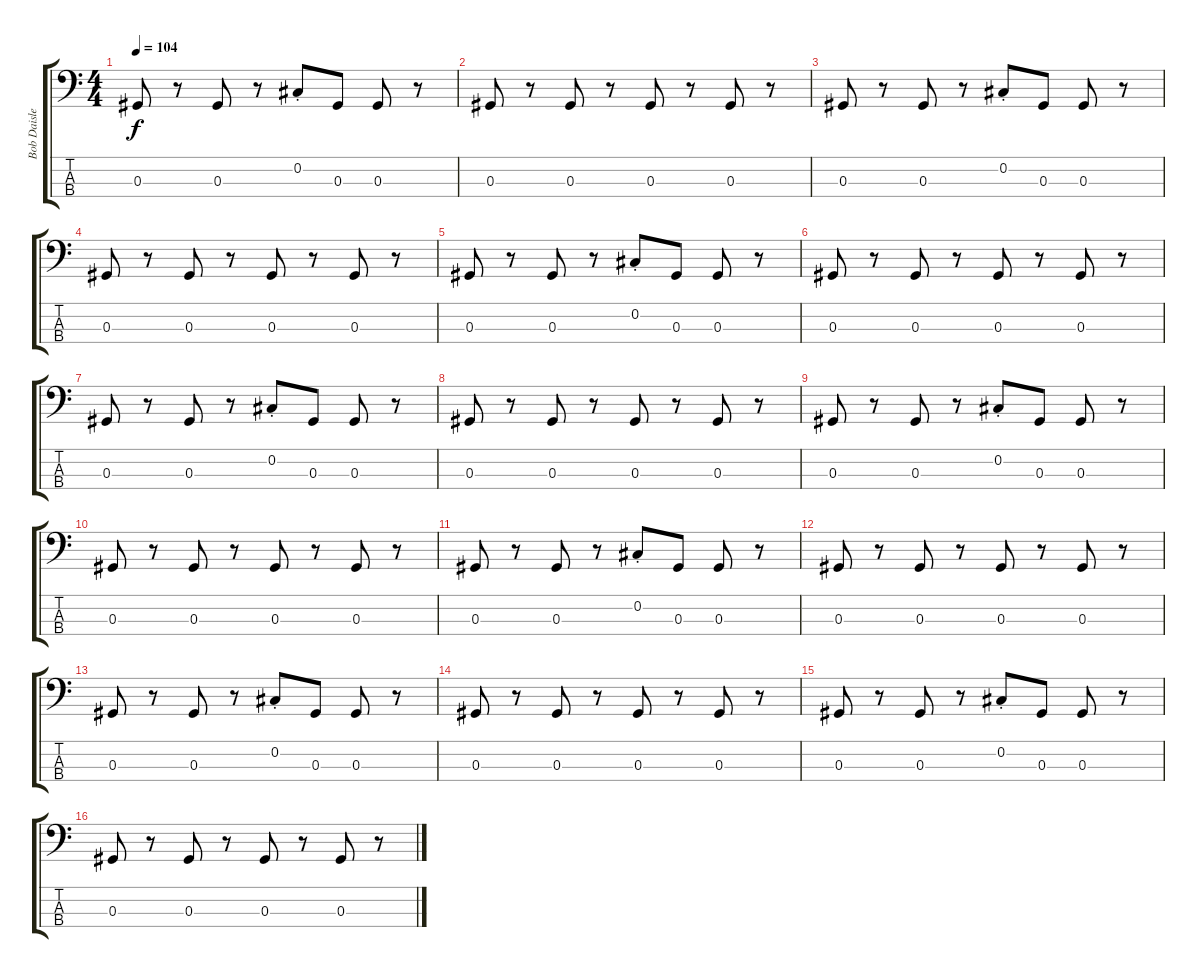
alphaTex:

\track ("Bob Daisley" "Bob Daisle") {instrument electricbassfinger}
\staff {score tabs}
\tuning (Gb2 Db2 Ab1 Eb1) {hide}
\ts (4 4)
\tempo 104
\clef f4
\ks c
0.3.8{dy f} r.8 0.3.8 r.8 0.2{st}.8 0.3.8 0.3.8 r.8 |
0.3.8 r.8 0.3.8 r.8 0.3.8 r.8 0.3.8 r.8 |
0.3.8 r.8 0.3.8 r.8 0.2{st}.8 0.3.8 0.3.8 r.8 |
0.3.8 r.8 0.3.8 r.8 0.3.8 r.8 0.3.8 r.8 |
0.3.8 r.8 0.3.8 r.8 0.2{st}.8 0.3.8 0.3.8 r.8 |
0.3.8 r.8 0.3.8 r.8 0.3.8 r.8 0.3.8 r.8 |
0.3.8 r.8 0.3.8 r.8 0.2{st}.8 0.3.8 0.3.8 r.8 |
0.3.8 r.8 0.3.8 r.8 0.3.8 r.8 0.3.8 r.8 |
0.3.8 r.8 0.3.8 r.8 0.2{st}.8 0.3.8 0.3.8 r.8 |
0.3.8 r.8 0.3.8 r.8 0.3.8 r.8 0.3.8 r.8 |
0.3.8 r.8 0.3.8 r.8 0.2{st}.8 0.3.8 0.3.8 r.8 |
0.3.8 r.8 0.3.8 r.8 0.3.8 r.8 0.3.8 r.8 |
0.3.8 r.8 0.3.8 r.8 0.2{st}.8 0.3.8 0.3.8 r.8 |
0.3.8 r.8 0.3.8 r.8 0.3.8 r.8 0.3.8 r.8 |
0.3.8 r.8 0.3.8 r.8 0.2{st}.8 0.3.8 0.3.8 r.8 |
0.3.8 r.8 0.3.8 r.8 0.3.8 r.8 0.3.8 r.8
